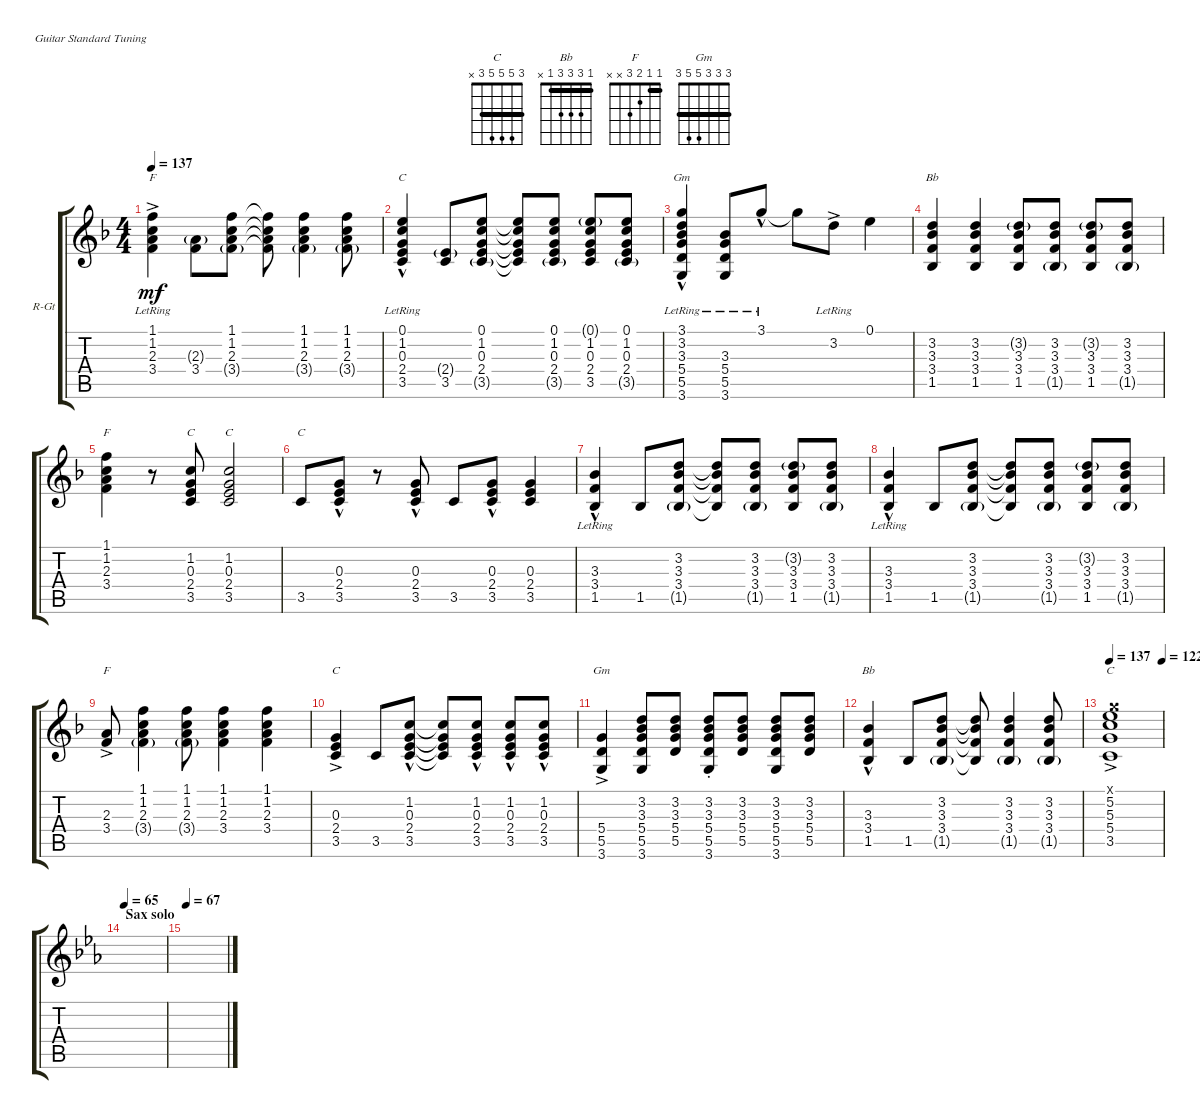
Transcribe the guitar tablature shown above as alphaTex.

\defaultSystemsLayout 4
\bracketExtendMode groupsimilarinstruments
\firstSystemTrackNameOrientation horizontal
\otherSystemsTrackNameOrientation horizontal
\track ("Rhythm Guitar" "R-Gt") {instrument electricguitarclean}
\staff {score tabs}
\tuning (E4 B3 G3 D3 A2 E2)
\chord ("C" 0 1 0 2 3 x) {showfingering false}
\chord ("Bb" 1 3 3 3 1 x) {showfingering false barre 1}
\chord ("F" 1 1 2 3 3 1) {showfingering false barre (1 1)}
\chord ("F" 1 1 2 3 x x) {showfingering false barre 1}
\chord ("Gm" 3 3 3 5 5 3) {showfingering false barre (3 3 3)}
\chord ("C" 3 5 5 5 3 x) {showfingering false barre 3}
\ts (4 4)
\tempo 137
\clef g2
\ks f
(3.4{ac lr} 2.3{lr} 1.2{lr} 1.1{lr}).4{ch "F" dy mf} (3.4 2.3{g}).8 (3.4{g} 2.3 1.2 1.1).8 (3.4{t} 2.3{t} 1.2{t} 1.1{t}).8 (3.4{g} 2.3 1.2 1.1).4 (3.4{g} 2.3 1.2 1.1).8 |
(3.5{hac lr} 2.4{lr} 0.3{lr} 1.2{lr} 0.1{lr}).4{ch "C"} (3.5 2.4{g}).8 (3.5{g} 2.4 0.3 1.2 0.1).8 (3.5{t} 2.4{t} 0.3{t} 1.2{t} 0.1{t}).8 (3.5{g} 2.4 0.3 1.2 0.1).8 (3.5 2.4 0.3 1.2 0.1{g}).8 (3.5{g} 2.4 0.3 1.2 0.1).8 |
(3.6{hac lr} 3.1{lr} 3.2{lr} 3.3{lr} 5.4{lr} 5.5{lr}).4{ch "Gm"} (3.6{lr} 5.4{lr} 5.5{lr} 3.3).8 3.1{hac lr}.8 3.1{t}.8 3.2{ac lr}.8 0.1.4 |
(3.4 3.2 3.3 1.5).4{ch "Bb"} (3.4 3.3 3.2 1.5).4 (3.4 3.3 3.2{g} 1.5).8 (3.4 3.3 3.2 1.5{g}).8 (3.4 3.3 3.2{g} 1.5).8 (3.4 3.3 3.2 1.5{g}).8 |
(3.4 2.3 1.2 1.1).4{ch "F"} r.8 (3.5 2.4 0.3 1.2).8{ch "C"} (3.5 2.4 0.3 1.2).2{ch "C"} |
3.5.8{ch "C"} (3.5 0.3{hac} 2.4).8 r.8 (3.5 0.3{hac} 2.4).8 3.5.8 (3.5 0.3{hac} 2.4).8 (3.5 0.3 2.4).4 |
(3.4{lr} 3.3{lr} 1.5{hac lr}).4 1.5.8 (3.4 3.3 3.2 1.5{g}).8 (3.4{t} 3.3{t} 3.2{t} 1.5{t}).8 (3.4 3.3 3.2 1.5{g}).8 (3.4 3.3 3.2{g} 1.5).8 (3.4 3.3 3.2 1.5{g}).8 |
(3.4{lr} 3.3{lr} 1.5{hac lr}).4 1.5.8 (3.4 3.3 3.2 1.5{g}).8 (3.4{t} 3.3{t} 3.2{t} 1.5{t}).8 (3.4 3.3 3.2 1.5{g}).8 (3.4 3.3 3.2{g} 1.5).8 (3.4 3.3 3.2 1.5{g}).8 |
(3.4{ac} 2.3).8{ch "F"} (3.4{g} 2.3 1.2 1.1).4 (3.4{g} 2.3 1.2 1.1).8 (3.4 2.3 1.2 1.1).4 (3.4 2.3 1.2 1.1).4 |
(3.5{ac} 2.4 0.3).4{ch "C"} 3.5.8 (3.5 2.4 0.3{hac} 1.2).8 (3.5{t} 2.4{t} 0.3{t} 1.2{t}).8 (3.5 2.4 0.3{hac} 1.2).8 (3.5 2.4 0.3{hac} 1.2).8 (3.5 2.4 0.3{hac} 1.2).8 |
(3.6{ac} 5.4 5.5).4{ch "Gm"} (3.6 3.2 3.3 5.4 5.5).8 (3.2 3.3 5.4 5.5).8 (3.6{st} 3.2{st} 3.3{st} 5.4{st} 5.5{st}).8 (3.2 3.3 5.4 5.5).8 (3.6 3.2 3.3 5.4 5.5).8 (3.2 3.3 5.4 5.5).8 |
(3.4 3.3 1.5{hac}).4{ch "Bb"} 1.5.8 (3.4 3.3 3.2 1.5{g}).8 (3.4{t} 3.3{t} 3.2{t} 1.5{t}).8 (3.4 3.3 3.2 1.5{g}).4 (3.4 3.3 3.2 1.5{g}).8 |
\tempo 137
\tempo (122 1)
(5.4 5.3 5.2 3.1{x} 3.5{ac}).1{ch "C"} |
\section ("" "Sax solo")
\tempo 65
\ks eb
|
\tempo (67 0.0125)
